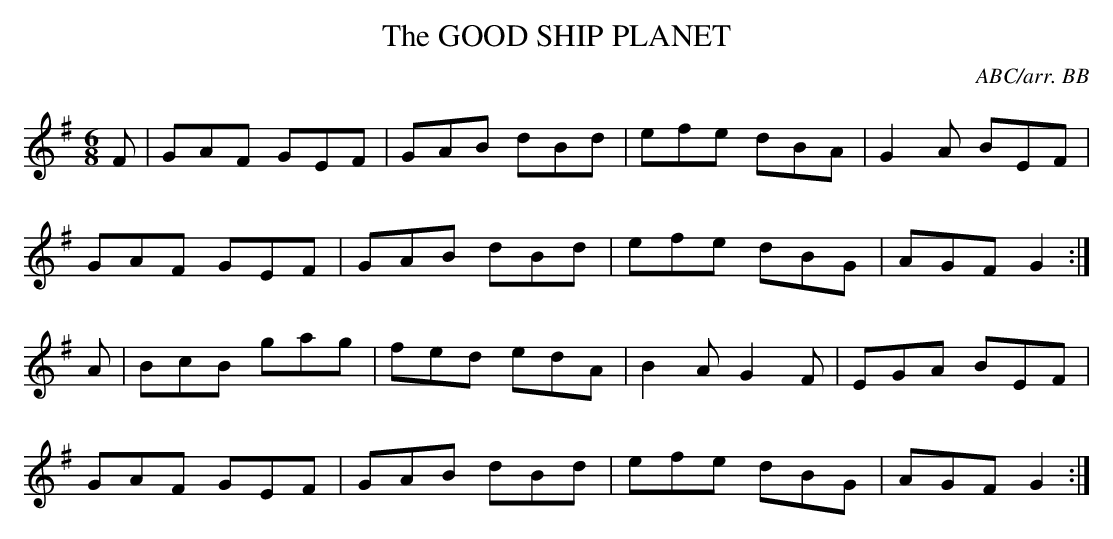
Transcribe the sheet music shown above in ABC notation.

X:1
T:GOOD SHIP PLANET, The
C:ABC/arr. BB
M:6/8
L:1/8
K:G % source key = F
F|GAF GEF|GAB dBd|efe dBA|G2A BEF|
GAF GEF|GAB dBd|efe dBG|AGF G2 :|
A|BcB gag|fed edA|B2A G2F|EGA BEF|
GAF GEF|GAB dBd|efe dBG|AGF G2 :|
